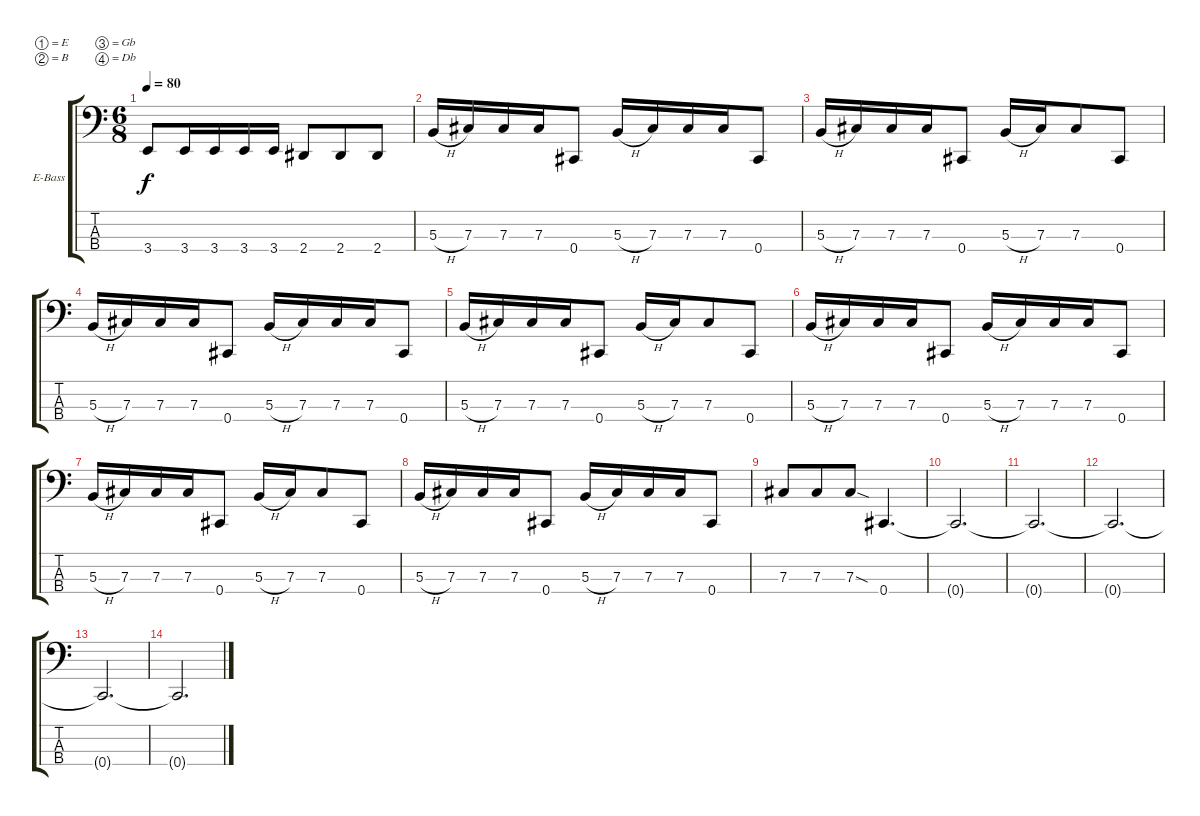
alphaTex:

\defaultSystemsLayout 4
\bracketExtendMode groupsimilarinstruments
\firstSystemTrackNameOrientation horizontal
\otherSystemsTrackNameOrientation horizontal
\track ("Electric Bass" "E-Bass") {instrument electricbassfinger}
\staff {score tabs}
\tuning (E2 B1 Gb1 Db1)
\ts (6 8)
\tempo 80
\clef f4
\ks c
3.4.8{dy f} 3.4.16 3.4.16 3.4.16 3.4.16 2.4.8 2.4.8 2.4.8 |
5.3{h}.16 7.3.16 7.3.16 7.3.16 0.4.8 5.3{h}.16 7.3.16 7.3.16 7.3.16 0.4.8 |
5.3{h}.16 7.3.16 7.3.16 7.3.16 0.4.8 5.3{h}.16 7.3.16 7.3.8 0.4.8 |
5.3{h}.16 7.3.16 7.3.16 7.3.16 0.4.8 5.3{h}.16 7.3.16 7.3.16 7.3.16 0.4.8 |
5.3{h}.16 7.3.16 7.3.16 7.3.16 0.4.8 5.3{h}.16 7.3.16 7.3.8 0.4.8 |
5.3{h}.16 7.3.16 7.3.16 7.3.16 0.4.8 5.3{h}.16 7.3.16 7.3.16 7.3.16 0.4.8 |
5.3{h}.16 7.3.16 7.3.16 7.3.16 0.4.8 5.3{h}.16 7.3.16 7.3.8 0.4.8 |
5.3{h}.16 7.3.16 7.3.16 7.3.16 0.4.8 5.3{h}.16 7.3.16 7.3.16 7.3.16 0.4.8 |
7.3.8 7.3.8 7.3{sod}.8 0.4.4{d} |
0.4{t}.2{d} |
0.4{t}.2{d} |
0.4{t}.2{d} |
0.4{t}.2{d} |
0.4{t}.2{d}
